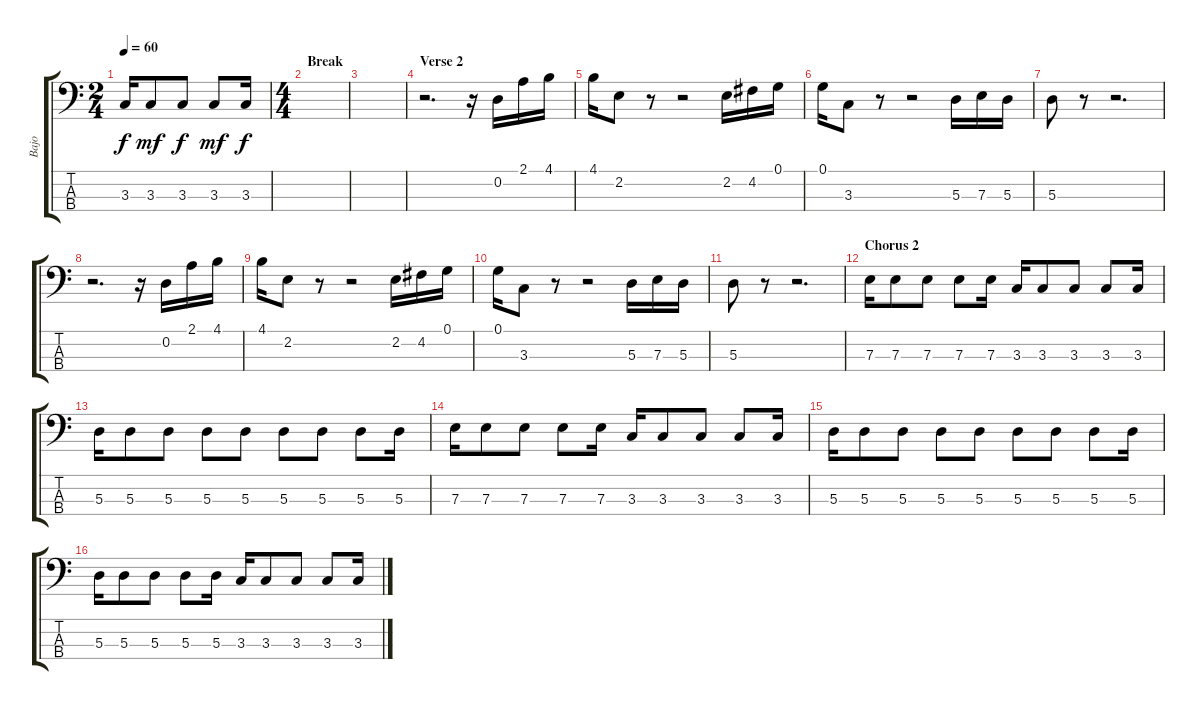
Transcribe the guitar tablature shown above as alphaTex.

\track ("Bajo" "Bajo") {instrument fretlessbass}
\staff {score tabs}
\tuning (G2 D2 A1 E1) {hide}
\ts (2 4)
\tempo 60
\clef f4
\ks c
3.3{t}.16{dy f} 3.3.8{dy mf} 3.3.8{dy f} 3.3.8{dy mf} 3.3.16{dy f} |
\ts (4 4)
\section ("" "Break")
|
|
\section ("" "Verse 2")
r.2{d} r.16 0.2.16 2.1.16 4.1.16 |
4.1.16 2.2.8 r.8 r.2 2.2.16 4.2.16 0.1.16 |
0.1.16 3.3.8 r.8 r.2 5.3.16 7.3.16 5.3.16 |
5.3.8 r.8 r.2{d} |
r.2{d} r.16 0.2.16 2.1.16 4.1.16 |
4.1.16 2.2.8 r.8 r.2 2.2.16 4.2.16 0.1.16 |
0.1.16 3.3.8 r.8 r.2 5.3.16 7.3.16 5.3.16 |
5.3.8 r.8 r.2{d} |
\section ("" "Chorus 2")
7.3.16 7.3.8 7.3.8 7.3.8 7.3.16 3.3.16 3.3.8 3.3.8 3.3.8 3.3.16 |
5.3.16 5.3.8 5.3.8 5.3.8 5.3.8 5.3.8 5.3.8 5.3.8 5.3.16 |
7.3.16 7.3.8 7.3.8 7.3.8 7.3.16 3.3.16 3.3.8 3.3.8 3.3.8 3.3.16 |
5.3.16 5.3.8 5.3.8 5.3.8 5.3.8 5.3.8 5.3.8 5.3.8 5.3.16 |
5.3.16 5.3.8 5.3.8 5.3.8 5.3.16 3.3.16 3.3.8 3.3.8 3.3.8 3.3.16
